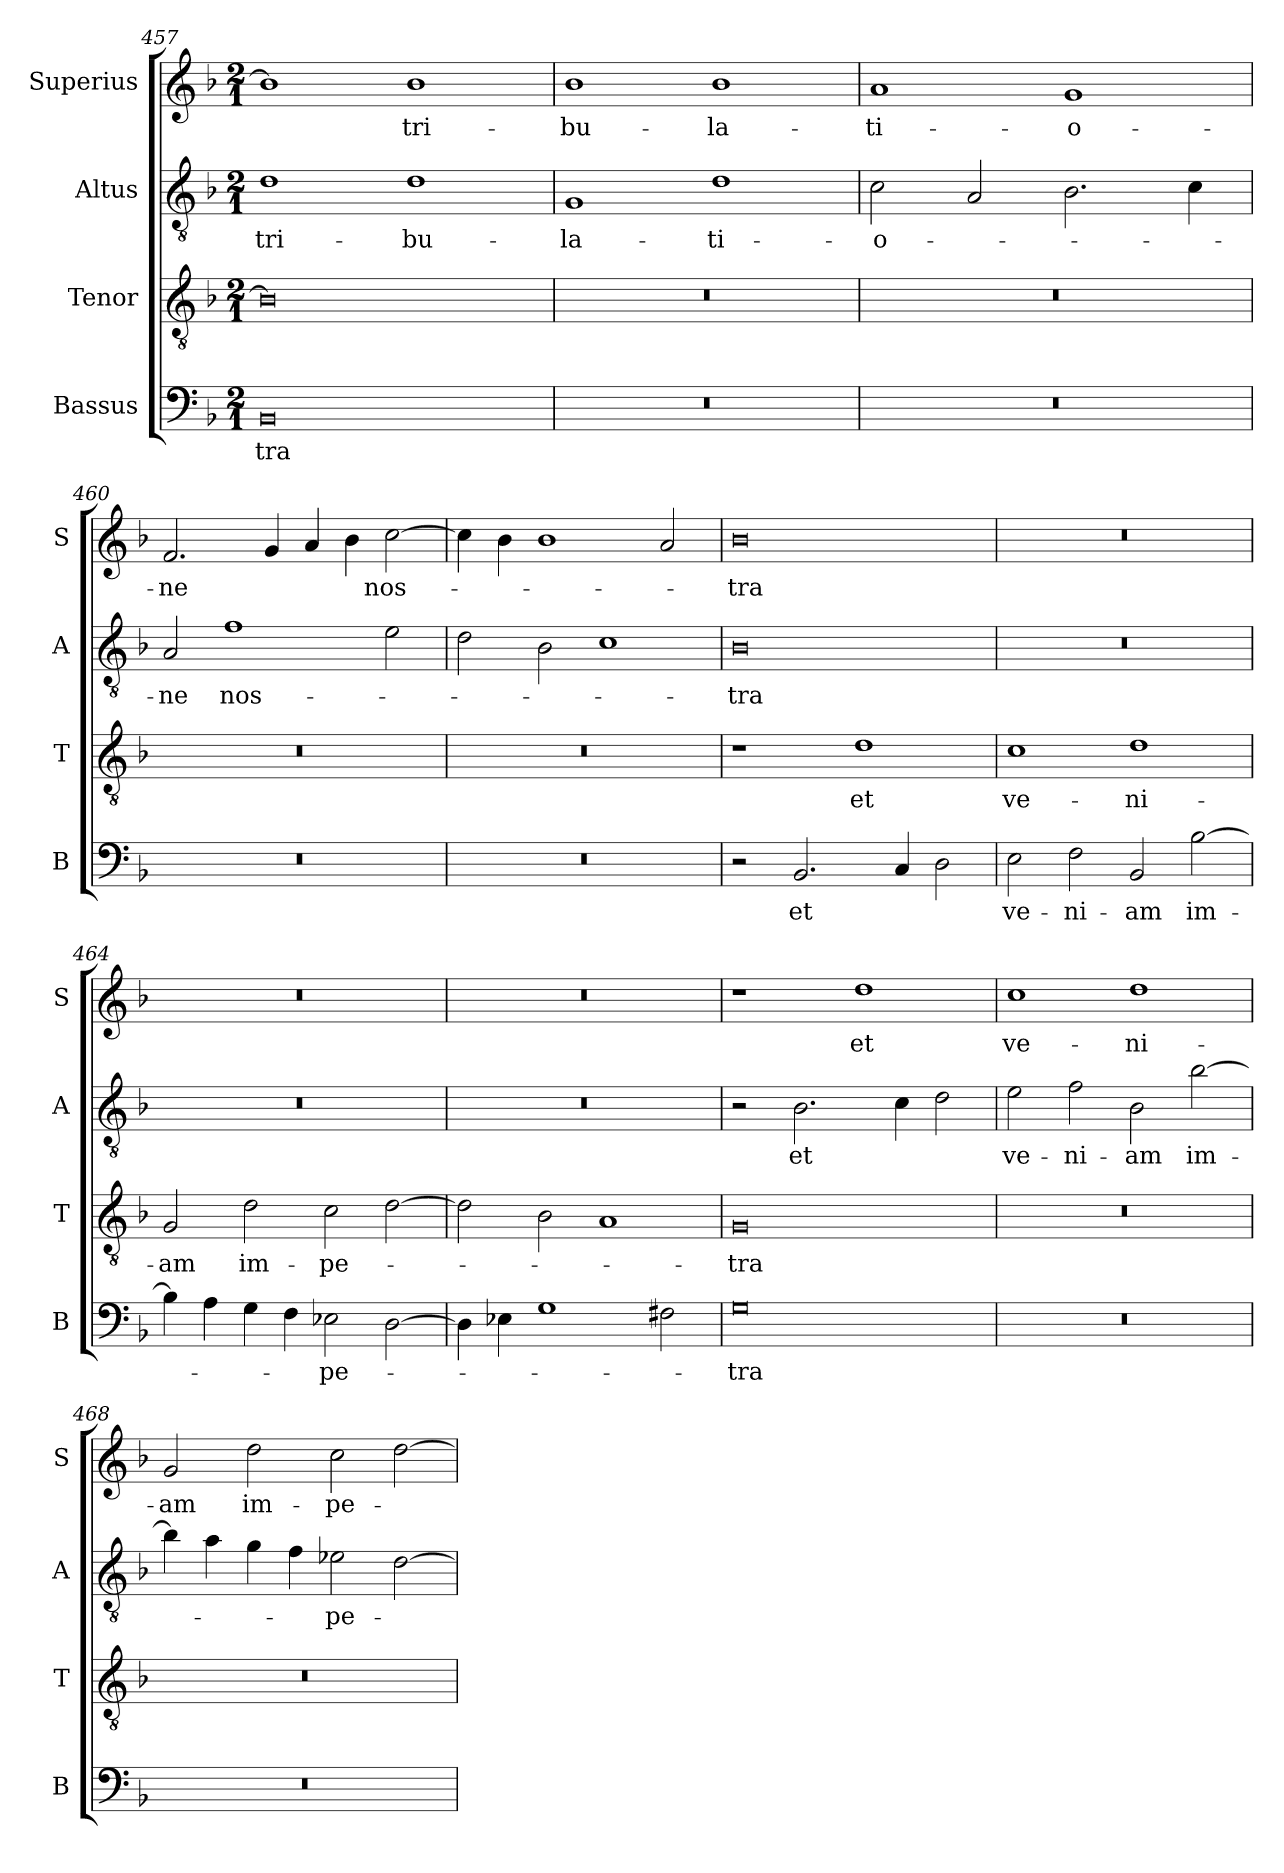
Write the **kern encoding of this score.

**kern	**text	**kern	**text	**kern	**text	**kern	**text
*part4	*part4	*part3	*part3	*part2	*part2	*part1	*part1
*staff4	*staff4	*staff3	*staff3	*staff2	*staff2	*staff1	*staff1
*I"Bassus	*	*I"Tenor	*	*I"Altus	*	*I"Superius	*
*I'B	*	*I'T	*	*I'A	*	*I'S	*
*clefF4	*	*clefGv2	*	*clefGv2	*	*clefG2	*
*k[b-]	*	*k[b-]	*	*k[b-]	*	*k[b-]	*
*M2/1	*	*M2/1	*	*M2/1	*	*M2/1	*
=457	=457	=457	=457	=457	=457	=457	=457
0BB-	-tra	0B-]	.	1d	tri-	1b-]	.
.	.	.	.	1d	-bu-	1b-	tri-
=458	=458	=458	=458	=458	=458	=458	=458
0r	.	0r	.	1G	-la-	1b-	-bu-
.	.	.	.	1d	-ti-	1b-	-la-
=459	=459	=459	=459	=459	=459	=459	=459
0r	.	0r	.	2c\	-o-	1a	-ti-
.	.	.	.	2A/	.	.	.
.	.	.	.	2.B-\	.	1g	-o-
.	.	.	.	4c\	.	.	.
=460	=460	=460	=460	=460	=460	=460	=460
0r	.	0r	.	2A/	-ne	2.f/	-ne
.	.	.	.	1f	nos-	.	.
.	.	.	.	.	.	4g/	.
.	.	.	.	.	.	4a/	.
.	.	.	.	.	.	4b-\	.
.	.	.	.	2e\	.	[2cc\	nos-
=461	=461	=461	=461	=461	=461	=461	=461
0r	.	0r	.	2d\	.	4cc\]	.
.	.	.	.	.	.	4b-\	.
.	.	.	.	2B-\	.	1b-	.
.	.	.	.	1c	.	.	.
.	.	.	.	.	.	2a/	.
=462	=462	=462	=462	=462	=462	=462	=462
2r	.	1r	.	0B-	-tra	0b-	-tra
2.BB-/	et	.	.	.	.	.	.
.	.	1d	et	.	.	.	.
4C/	.	.	.	.	.	.	.
2D\	.	.	.	.	.	.	.
=463	=463	=463	=463	=463	=463	=463	=463
2E\	ve-	1c	ve-	0r	.	0r	.
2F\	-ni-	.	.	.	.	.	.
2BB-/	-am	1d	-ni-	.	.	.	.
[2B-\	im-	.	.	.	.	.	.
=464	=464	=464	=464	=464	=464	=464	=464
4B-\]	.	2G/	-am	0r	.	0r	.
4A\	.	.	.	.	.	.	.
4G\	.	2d\	im-	.	.	.	.
4F\	.	.	.	.	.	.	.
2E-X\	-pe-	2c\	-pe-	.	.	.	.
[2D\	.	[2d\	.	.	.	.	.
=465	=465	=465	=465	=465	=465	=465	=465
4D\]	.	2d\]	.	0r	.	0r	.
4E-X\	.	.	.	.	.	.	.
1G	.	2B-\	.	.	.	.	.
.	.	1A	.	.	.	.	.
2F#X\	.	.	.	.	.	.	.
=466	=466	=466	=466	=466	=466	=466	=466
0G	-tra	0G	-tra	2r	.	1r	.
.	.	.	.	2.B-\	et	.	.
.	.	.	.	.	.	1dd	et
.	.	.	.	4c\	.	.	.
.	.	.	.	2d\	.	.	.
=467	=467	=467	=467	=467	=467	=467	=467
0r	.	0r	.	2e\	ve-	1cc	ve-
.	.	.	.	2f\	-ni-	.	.
.	.	.	.	2B-\	-am	1dd	-ni-
.	.	.	.	[2b-\	im-	.	.
=468	=468	=468	=468	=468	=468	=468	=468
0r	.	0r	.	4b-\]	.	2g/	-am
.	.	.	.	4a\	.	.	.
.	.	.	.	4g\	.	2dd\	im-
.	.	.	.	4f\	.	.	.
.	.	.	.	2e-X\	-pe-	2cc\	-pe-
.	.	.	.	[2d\	.	[2dd\	.
=	=	=	=	=	=	=	=
*-	*-	*-	*-	*-	*-	*-	*-
